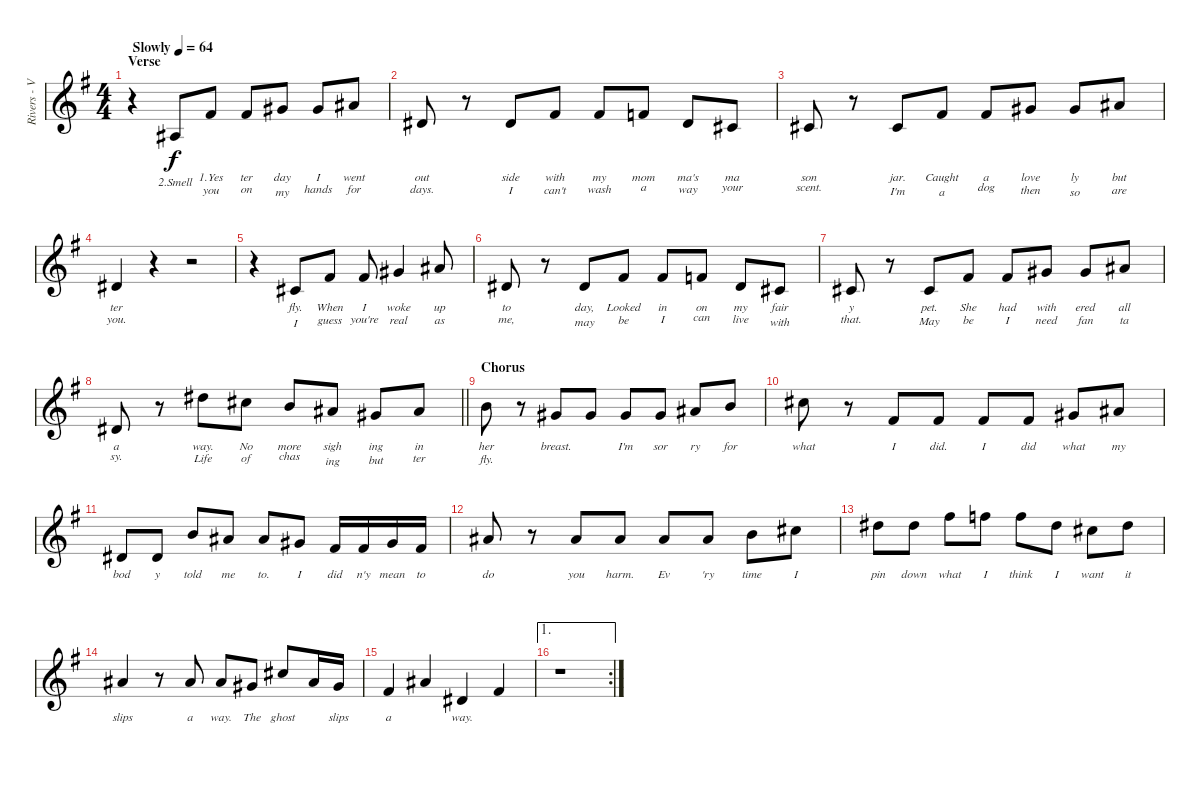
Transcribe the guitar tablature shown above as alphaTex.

\track ("Rivers - Voice" "Rivers - V") {instrument acousticguitarsteel}
\staff {score}
\tuning (Eb4 Bb3 Gb3 Db3 Ab2 Eb2) {hide}
\ts (4 4)
\section ("" "Verse ")
\tempo (64 "Slowly")
\clef g2
\ks g
r.4{dy f instrument acousticguitarsteel} 2.5.8{lyrics (0 "") lyrics (1 "2.Smell") lyrics (2 "") lyrics (3 "") lyrics (4 "")} 0.3.8{lyrics (0 "1.Yes") lyrics (1 "you") lyrics (2 "") lyrics (3 "") lyrics (4 "")} 0.3.8{lyrics (0 "ter") lyrics (1 "on") lyrics (2 "") lyrics (3 "") lyrics (4 "")} 2.3.8{lyrics (0 "day") lyrics (1 "my") lyrics (2 "") lyrics (3 "") lyrics (4 "")} 2.3.8{lyrics (0 "I") lyrics (1 "hands") lyrics (2 "") lyrics (3 "") lyrics (4 "")} 0.2.8{lyrics (0 "went") lyrics (1 "for") lyrics (2 "") lyrics (3 "") lyrics (4 "")} |
2.4.8{lyrics (0 "out") lyrics (1 "days.") lyrics (2 "") lyrics (3 "") lyrics (4 "")} r.8 2.4.8{lyrics (0 "side") lyrics (1 "I") lyrics (2 "") lyrics (3 "") lyrics (4 "")} 0.3.8{lyrics (0 "with") lyrics (1 "can't") lyrics (2 "") lyrics (3 "") lyrics (4 "")} 0.3.8{lyrics (0 "my") lyrics (1 "wash") lyrics (2 "") lyrics (3 "") lyrics (4 "")} 4.4.8{lyrics (0 "mom") lyrics (1 "a") lyrics (2 "") lyrics (3 "") lyrics (4 "")} 2.4.8{lyrics (0 "ma's") lyrics (1 "way") lyrics (2 "") lyrics (3 "") lyrics (4 "")} 0.4.8{lyrics (0 "ma") lyrics (1 "your") lyrics (2 "") lyrics (3 "") lyrics (4 "")} |
0.4.8{lyrics (0 "son") lyrics (1 "scent.") lyrics (2 "") lyrics (3 "") lyrics (4 "")} r.8 0.4.8{lyrics (0 "jar.") lyrics (1 "I'm") lyrics (2 "") lyrics (3 "") lyrics (4 "")} 0.3.8{lyrics (0 "Caught") lyrics (1 "a") lyrics (2 "") lyrics (3 "") lyrics (4 "")} 0.3.8{lyrics (0 "a") lyrics (1 "dog") lyrics (2 "") lyrics (3 "") lyrics (4 "")} 2.3.8{lyrics (0 "love") lyrics (1 "then") lyrics (2 "") lyrics (3 "") lyrics (4 "")} 2.3.8{lyrics (0 "ly") lyrics (1 "so") lyrics (2 "") lyrics (3 "") lyrics (4 "")} 0.2.8{lyrics (0 "but") lyrics (1 "are") lyrics (2 "") lyrics (3 "") lyrics (4 "")} |
2.4.4{lyrics (0 "ter") lyrics (1 "you.") lyrics (2 "") lyrics (3 "") lyrics (4 "")} r.4 r.2 |
r.4 0.4.8{lyrics (0 "fly.") lyrics (1 "I") lyrics (2 "") lyrics (3 "") lyrics (4 "")} 0.3.8{lyrics (0 "When") lyrics (1 "guess") lyrics (2 "") lyrics (3 "") lyrics (4 "")} 0.3.8{lyrics (0 "I") lyrics (1 "you're") lyrics (2 "") lyrics (3 "") lyrics (4 "")} 2.3.4{lyrics (0 "woke") lyrics (1 "real") lyrics (2 "") lyrics (3 "") lyrics (4 "")} 0.2.8{lyrics (0 "up") lyrics (1 "as") lyrics (2 "") lyrics (3 "") lyrics (4 "")} |
2.4.8{lyrics (0 "to") lyrics (1 "me,") lyrics (2 "") lyrics (3 "") lyrics (4 "")} r.8 2.4.8{lyrics (0 "day,") lyrics (1 "may") lyrics (2 "") lyrics (3 "") lyrics (4 "")} 0.3.8{lyrics (0 "Looked") lyrics (1 "be") lyrics (2 "") lyrics (3 "") lyrics (4 "")} 0.3.8{lyrics (0 "in") lyrics (1 "I") lyrics (2 "") lyrics (3 "") lyrics (4 "")} 4.4.8{lyrics (0 "on") lyrics (1 "can") lyrics (2 "") lyrics (3 "") lyrics (4 "")} 2.4.8{lyrics (0 "my") lyrics (1 "live") lyrics (2 "") lyrics (3 "") lyrics (4 "")} 0.4.8{lyrics (0 "fair") lyrics (1 "with") lyrics (2 "") lyrics (3 "") lyrics (4 "")} |
0.4.8{lyrics (0 "y") lyrics (1 "that.") lyrics (2 "") lyrics (3 "") lyrics (4 "")} r.8 0.4.8{lyrics (0 "pet.") lyrics (1 "May") lyrics (2 "") lyrics (3 "") lyrics (4 "")} 0.3.8{lyrics (0 "She") lyrics (1 "be") lyrics (2 "") lyrics (3 "") lyrics (4 "")} 0.3.8{lyrics (0 "had") lyrics (1 "I") lyrics (2 "") lyrics (3 "") lyrics (4 "")} 2.3.8{lyrics (0 "with") lyrics (1 "need") lyrics (2 "") lyrics (3 "") lyrics (4 "")} 2.3.8{lyrics (0 "ered") lyrics (1 "fan") lyrics (2 "") lyrics (3 "") lyrics (4 "")} 0.2.8{lyrics (0 "all") lyrics (1 "ta") lyrics (2 "") lyrics (3 "") lyrics (4 "")} |
\barLineRight lightlight
2.4.8{lyrics (0 "a") lyrics (1 "sy.") lyrics (2 "") lyrics (3 "") lyrics (4 "")} r.8 0.1.8{lyrics (0 "way.") lyrics (1 "Life") lyrics (2 "") lyrics (3 "") lyrics (4 "")} 3.2.8{lyrics (0 "No") lyrics (1 "of") lyrics (2 "") lyrics (3 "") lyrics (4 "")} 1.2.8{lyrics (0 "more") lyrics (1 "chas") lyrics (2 "") lyrics (3 "") lyrics (4 "")} 0.2.8{lyrics (0 "sigh") lyrics (1 "ing") lyrics (2 "") lyrics (3 "") lyrics (4 "")} 2.3.8{lyrics (0 "ing") lyrics (1 "but") lyrics (2 "") lyrics (3 "") lyrics (4 "")} 0.2.8{lyrics (0 "in") lyrics (1 "ter") lyrics (2 "") lyrics (3 "") lyrics (4 "")} |
\section ("" "Chorus")
1.2.8{lyrics (0 "her") lyrics (1 "fly.") lyrics (2 "") lyrics (3 "") lyrics (4 "")} r.8 2.3.8{lyrics (0 "breast.") lyrics (1 "") lyrics (2 "") lyrics (3 "") lyrics (4 "")} 2.3.8{lyrics (0 "") lyrics (1 "") lyrics (2 "") lyrics (3 "") lyrics (4 "")} 2.3.8{lyrics (0 "I'm") lyrics (1 "") lyrics (2 "") lyrics (3 "") lyrics (4 "")} 2.3.8{lyrics (0 "sor") lyrics (1 "") lyrics (2 "") lyrics (3 "") lyrics (4 "")} 0.2.8{lyrics (0 "ry") lyrics (1 "") lyrics (2 "") lyrics (3 "") lyrics (4 "")} 1.2.8{lyrics (0 "for") lyrics (1 "") lyrics (2 "") lyrics (3 "") lyrics (4 "")} |
3.2.8{lyrics (0 "what") lyrics (1 "") lyrics (2 "") lyrics (3 "") lyrics (4 "")} r.8 0.3.8{lyrics (0 "I") lyrics (1 "") lyrics (2 "") lyrics (3 "") lyrics (4 "")} 0.3.8{lyrics (0 "did.") lyrics (1 "") lyrics (2 "") lyrics (3 "") lyrics (4 "")} 0.3.8{lyrics (0 "I") lyrics (1 "") lyrics (2 "") lyrics (3 "") lyrics (4 "")} 0.3.8{lyrics (0 "did") lyrics (1 "") lyrics (2 "") lyrics (3 "") lyrics (4 "")} 2.3.8{lyrics (0 "what") lyrics (1 "") lyrics (2 "") lyrics (3 "") lyrics (4 "")} 0.2.8{lyrics (0 "my") lyrics (1 "") lyrics (2 "") lyrics (3 "") lyrics (4 "")} |
2.4.8{lyrics (0 "bod") lyrics (1 "") lyrics (2 "") lyrics (3 "") lyrics (4 "")} 2.4.8{lyrics (0 "y") lyrics (1 "") lyrics (2 "") lyrics (3 "") lyrics (4 "")} 1.2.8{lyrics (0 "told") lyrics (1 "") lyrics (2 "") lyrics (3 "") lyrics (4 "")} 0.2.8{lyrics (0 "me") lyrics (1 "") lyrics (2 "") lyrics (3 "") lyrics (4 "")} 0.2.8{lyrics (0 "to.") lyrics (1 "") lyrics (2 "") lyrics (3 "") lyrics (4 "")} 2.3.8{lyrics (0 "I") lyrics (1 "") lyrics (2 "") lyrics (3 "") lyrics (4 "")} 0.3.16{lyrics (0 "did") lyrics (1 "") lyrics (2 "") lyrics (3 "") lyrics (4 "")} 0.3.16{lyrics (0 "n'y") lyrics (1 "") lyrics (2 "") lyrics (3 "") lyrics (4 "")} 2.3.16{lyrics (0 "mean") lyrics (1 "") lyrics (2 "") lyrics (3 "") lyrics (4 "")} 0.3.16{lyrics (0 "to") lyrics (1 "") lyrics (2 "") lyrics (3 "") lyrics (4 "")} |
0.2.8{lyrics (0 "do") lyrics (1 "") lyrics (2 "") lyrics (3 "") lyrics (4 "")} r.8 0.2.8{lyrics (0 "you") lyrics (1 "") lyrics (2 "") lyrics (3 "") lyrics (4 "")} 0.2.8{lyrics (0 "harm.") lyrics (1 "") lyrics (2 "") lyrics (3 "") lyrics (4 "")} 0.2.8{lyrics (0 "Ev") lyrics (1 "") lyrics (2 "") lyrics (3 "") lyrics (4 "")} 0.2.8{lyrics (0 "'ry") lyrics (1 "") lyrics (2 "") lyrics (3 "") lyrics (4 "")} 1.2.8{lyrics (0 "time") lyrics (1 "") lyrics (2 "") lyrics (3 "") lyrics (4 "")} 3.2.8{lyrics (0 "I") lyrics (1 "") lyrics (2 "") lyrics (3 "") lyrics (4 "")} |
0.1.8{lyrics (0 "pin") lyrics (1 "") lyrics (2 "") lyrics (3 "") lyrics (4 "")} 0.1.8{lyrics (0 "down") lyrics (1 "") lyrics (2 "") lyrics (3 "") lyrics (4 "")} 3.1.8{lyrics (0 "what") lyrics (1 "") lyrics (2 "") lyrics (3 "") lyrics (4 "")} 7.2.8{lyrics (0 "I") lyrics (1 "") lyrics (2 "") lyrics (3 "") lyrics (4 "")} 2.1.8{lyrics (0 "think") lyrics (1 "") lyrics (2 "") lyrics (3 "") lyrics (4 "")} 0.1.8{lyrics (0 "I") lyrics (1 "") lyrics (2 "") lyrics (3 "") lyrics (4 "")} 3.2.8{lyrics (0 "want") lyrics (1 "") lyrics (2 "") lyrics (3 "") lyrics (4 "")} 0.1.8{lyrics (0 "it") lyrics (1 "") lyrics (2 "") lyrics (3 "") lyrics (4 "")} |
0.2.4{lyrics (0 "slips") lyrics (1 "") lyrics (2 "") lyrics (3 "") lyrics (4 "")} r.8 0.2.8{lyrics (0 "a") lyrics (1 "") lyrics (2 "") lyrics (3 "") lyrics (4 "")} 0.2.8{lyrics (0 "way.") lyrics (1 "") lyrics (2 "") lyrics (3 "") lyrics (4 "")} 2.3.8{lyrics (0 "The") lyrics (1 "") lyrics (2 "") lyrics (3 "") lyrics (4 "")} 3.2.8{lyrics (0 "ghost") lyrics (1 "") lyrics (2 "") lyrics (3 "") lyrics (4 "")} 0.2.16{lyrics (0 "") lyrics (1 "") lyrics (2 "") lyrics (3 "") lyrics (4 "")} 2.3.16{lyrics (0 "slips") lyrics (1 "") lyrics (2 "") lyrics (3 "") lyrics (4 "")} |
5.4.4{lyrics (0 "a") lyrics (1 "") lyrics (2 "") lyrics (3 "") lyrics (4 "")} 0.2.4{lyrics (0 "") lyrics (1 "") lyrics (2 "") lyrics (3 "") lyrics (4 "")} 2.4.4{lyrics (0 "way.") lyrics (1 "") lyrics (2 "") lyrics (3 "") lyrics (4 "")} 0.3.4{lyrics (0 "") lyrics (1 "") lyrics (2 "") lyrics (3 "") lyrics (4 "")} |
\ae 1
\rc 2
r.1
